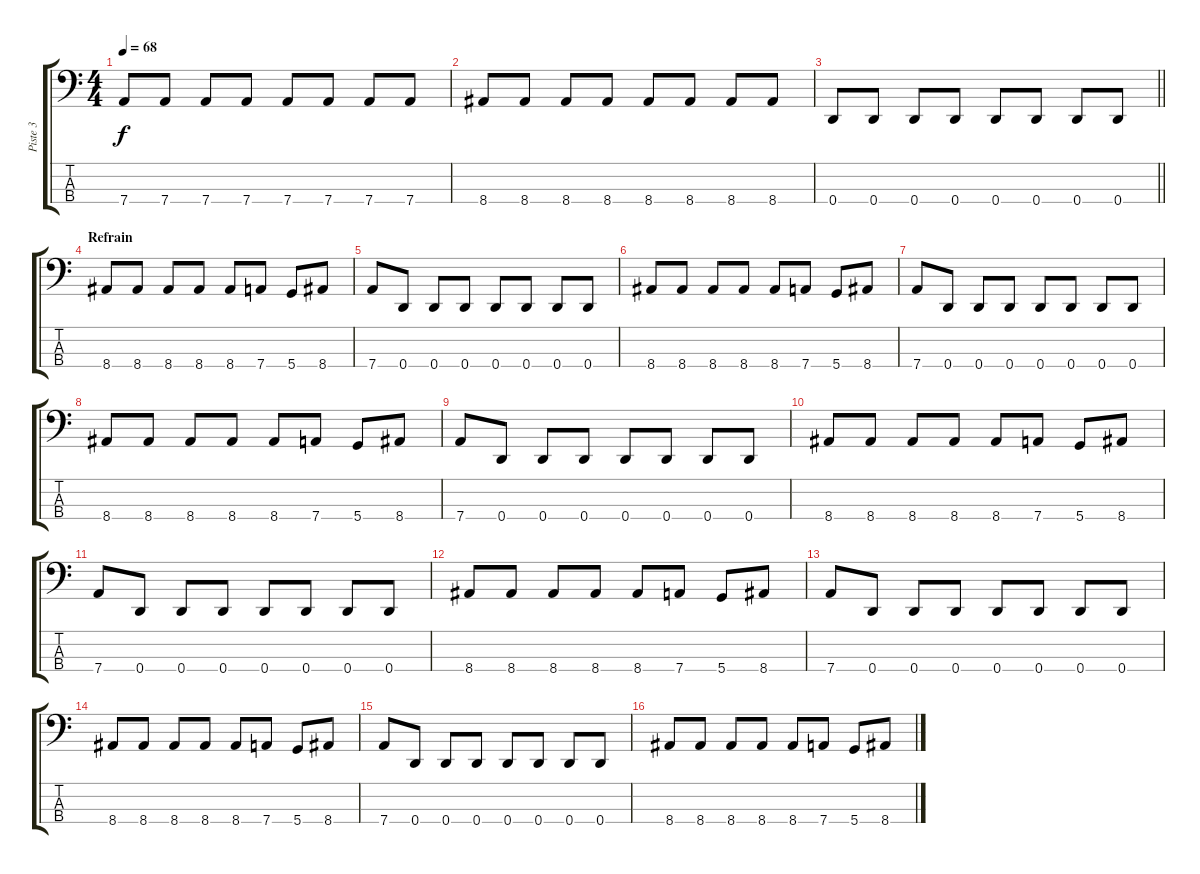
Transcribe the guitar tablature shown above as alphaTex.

\track ("Piste 3" "Piste 3") {instrument electricbasspick}
\staff {score tabs}
\tuning (G2 D2 A1 D1) {hide}
\ts (4 4)
\tempo 68
\clef f4
\ks c
7.4.8{dy f} 7.4.8 7.4.8 7.4.8 7.4.8 7.4.8 7.4.8 7.4.8 |
8.4.8 8.4.8 8.4.8 8.4.8 8.4.8 8.4.8 8.4.8 8.4.8 |
\barLineRight lightlight
0.4.8 0.4.8 0.4.8 0.4.8 0.4.8 0.4.8 0.4.8 0.4.8 |
\section ("" "Refrain")
8.4.8 8.4.8 8.4.8 8.4.8 8.4.8 7.4.8 5.4.8 8.4.8 |
7.4.8 0.4.8 0.4.8 0.4.8 0.4.8 0.4.8 0.4.8 0.4.8 |
8.4.8 8.4.8 8.4.8 8.4.8 8.4.8 7.4.8 5.4.8 8.4.8 |
7.4.8 0.4.8 0.4.8 0.4.8 0.4.8 0.4.8 0.4.8 0.4.8 |
8.4.8 8.4.8 8.4.8 8.4.8 8.4.8 7.4.8 5.4.8 8.4.8 |
7.4.8 0.4.8 0.4.8 0.4.8 0.4.8 0.4.8 0.4.8 0.4.8 |
8.4.8 8.4.8 8.4.8 8.4.8 8.4.8 7.4.8 5.4.8 8.4.8 |
7.4.8 0.4.8 0.4.8 0.4.8 0.4.8 0.4.8 0.4.8 0.4.8 |
8.4.8 8.4.8 8.4.8 8.4.8 8.4.8 7.4.8 5.4.8 8.4.8 |
7.4.8 0.4.8 0.4.8 0.4.8 0.4.8 0.4.8 0.4.8 0.4.8 |
8.4.8 8.4.8 8.4.8 8.4.8 8.4.8 7.4.8 5.4.8 8.4.8 |
7.4.8 0.4.8 0.4.8 0.4.8 0.4.8 0.4.8 0.4.8 0.4.8 |
8.4.8 8.4.8 8.4.8 8.4.8 8.4.8 7.4.8 5.4.8 8.4.8
